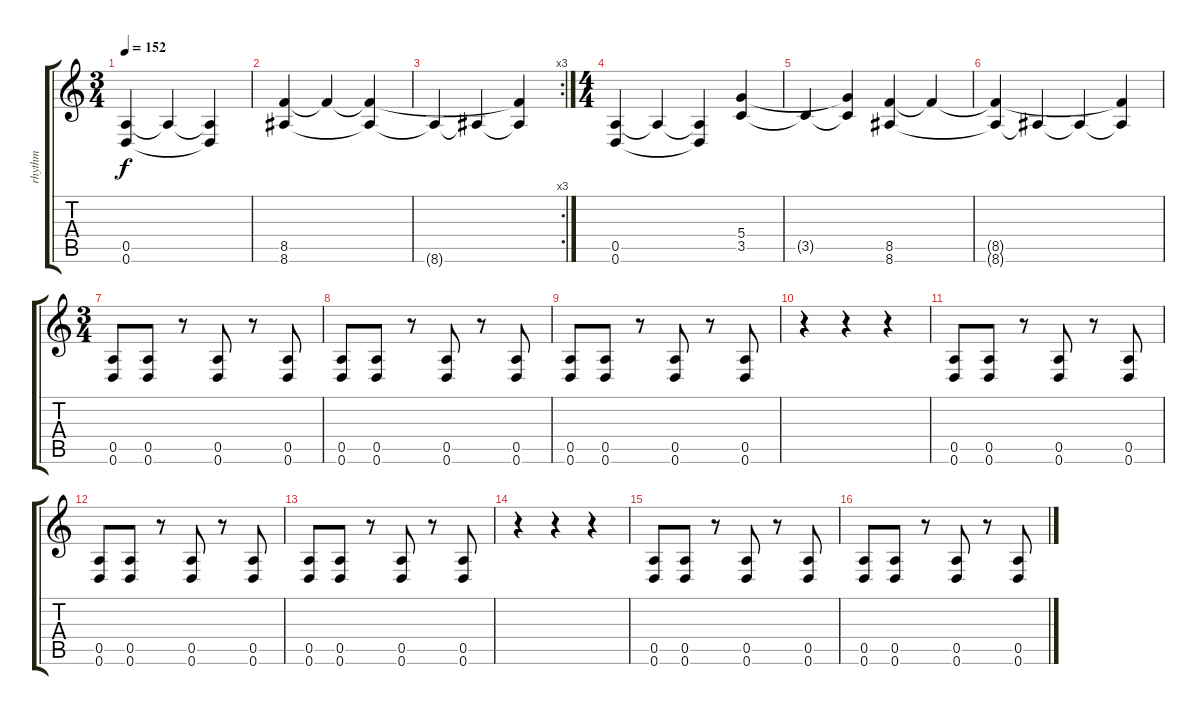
\track ("rhythm" "rhythm") {instrument overdrivenguitar bank 166}
\staff {score tabs}
\tuning (E4 B3 G3 D3 A2 D2) {hide}
\ts (3 4)
\tempo 152
\clef g2
\ks c
(0.5 0.6).4{dy f} 0.5{t}.4 (0.5{t} 0.6{t}).4 |
(8.5 8.6).4 8.5{t}.4 (8.5{t} 8.6{t}).4 |
\rc 3
8.6{t}.4 8.6{t}.4 (8.5{t} 8.6{t}).4 |
\ts (4 4)
(0.5 0.6).4 0.5{t}.4 (0.5{t} 0.6{t}).4 (5.4 3.5).4 |
3.5{t}.4 (5.4{t} 3.5{t}).4 (8.5 8.6).4 8.5{t}.4 |
(8.5{t} 8.6{t}).4 8.6{t}.4 8.6{t}.4 (8.5{t} 8.6{t}).4 |
\ts (3 4)
(0.5 0.6).8 (0.5 0.6).8 r.8 (0.5 0.6).8 r.8 (0.5 0.6).8 |
(0.5 0.6).8 (0.5 0.6).8 r.8 (0.5 0.6).8 r.8 (0.5 0.6).8 |
(0.5 0.6).8 (0.5 0.6).8 r.8 (0.5 0.6).8 r.8 (0.5 0.6).8 |
r.4 r.4 r.4 |
(0.5 0.6).8 (0.5 0.6).8 r.8 (0.5 0.6).8 r.8 (0.5 0.6).8 |
(0.5 0.6).8 (0.5 0.6).8 r.8 (0.5 0.6).8 r.8 (0.5 0.6).8 |
(0.5 0.6).8 (0.5 0.6).8 r.8 (0.5 0.6).8 r.8 (0.5 0.6).8 |
r.4 r.4 r.4 |
(0.5 0.6).8 (0.5 0.6).8 r.8 (0.5 0.6).8 r.8 (0.5 0.6).8 |
(0.5 0.6).8 (0.5 0.6).8 r.8 (0.5 0.6).8 r.8 (0.5 0.6).8
